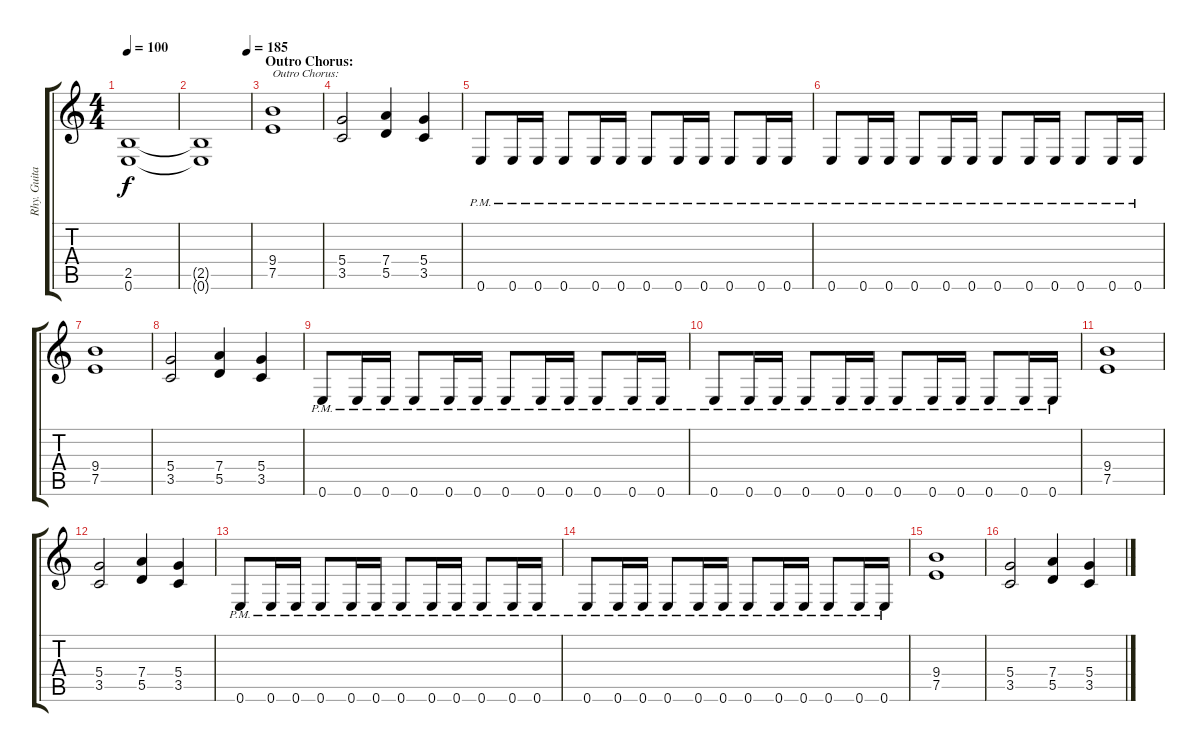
\track ("Rhy. Guitar 2" "Rhy. Guita") {instrument distortionguitar}
\staff {score tabs}
\tuning (E4 B3 G3 D3 A2 E2) {hide}
\ts (4 4)
\tempo 100
\clef g2
\ks c
(2.5 0.6).1{dy f} |
\tempo (185 0.9375)
(2.5{t} 0.6{t}).1 |
\section ("" "Outro Chorus:")
(9.4 7.5).1{txt "Outro Chorus:"} |
(5.4 3.5).2 (7.4 5.5).4 (5.4 3.5).4 |
0.6{pm}.8 0.6{pm}.16 0.6{pm}.16 0.6{pm}.8 0.6{pm}.16 0.6{pm}.16 0.6{pm}.8 0.6{pm}.16 0.6{pm}.16 0.6{pm}.8 0.6{pm}.16 0.6{pm}.16 |
0.6{pm}.8 0.6{pm}.16 0.6{pm}.16 0.6{pm}.8 0.6{pm}.16 0.6{pm}.16 0.6{pm}.8 0.6{pm}.16 0.6{pm}.16 0.6{pm}.8 0.6{pm}.16 0.6{pm}.16 |
(9.4 7.5).1 |
(5.4 3.5).2 (7.4 5.5).4 (5.4 3.5).4 |
0.6{pm}.8 0.6{pm}.16 0.6{pm}.16 0.6{pm}.8 0.6{pm}.16 0.6{pm}.16 0.6{pm}.8 0.6{pm}.16 0.6{pm}.16 0.6{pm}.8 0.6{pm}.16 0.6{pm}.16 |
0.6{pm}.8 0.6{pm}.16 0.6{pm}.16 0.6{pm}.8 0.6{pm}.16 0.6{pm}.16 0.6{pm}.8 0.6{pm}.16 0.6{pm}.16 0.6{pm}.8 0.6{pm}.16 0.6{pm}.16 |
(9.4 7.5).1 |
(5.4 3.5).2 (7.4 5.5).4 (5.4 3.5).4 |
0.6{pm}.8 0.6{pm}.16 0.6{pm}.16 0.6{pm}.8 0.6{pm}.16 0.6{pm}.16 0.6{pm}.8 0.6{pm}.16 0.6{pm}.16 0.6{pm}.8 0.6{pm}.16 0.6{pm}.16 |
0.6{pm}.8 0.6{pm}.16 0.6{pm}.16 0.6{pm}.8 0.6{pm}.16 0.6{pm}.16 0.6{pm}.8 0.6{pm}.16 0.6{pm}.16 0.6{pm}.8 0.6{pm}.16 0.6{pm}.16 |
(9.4 7.5).1 |
(5.4 3.5).2 (7.4 5.5).4 (5.4 3.5).4
